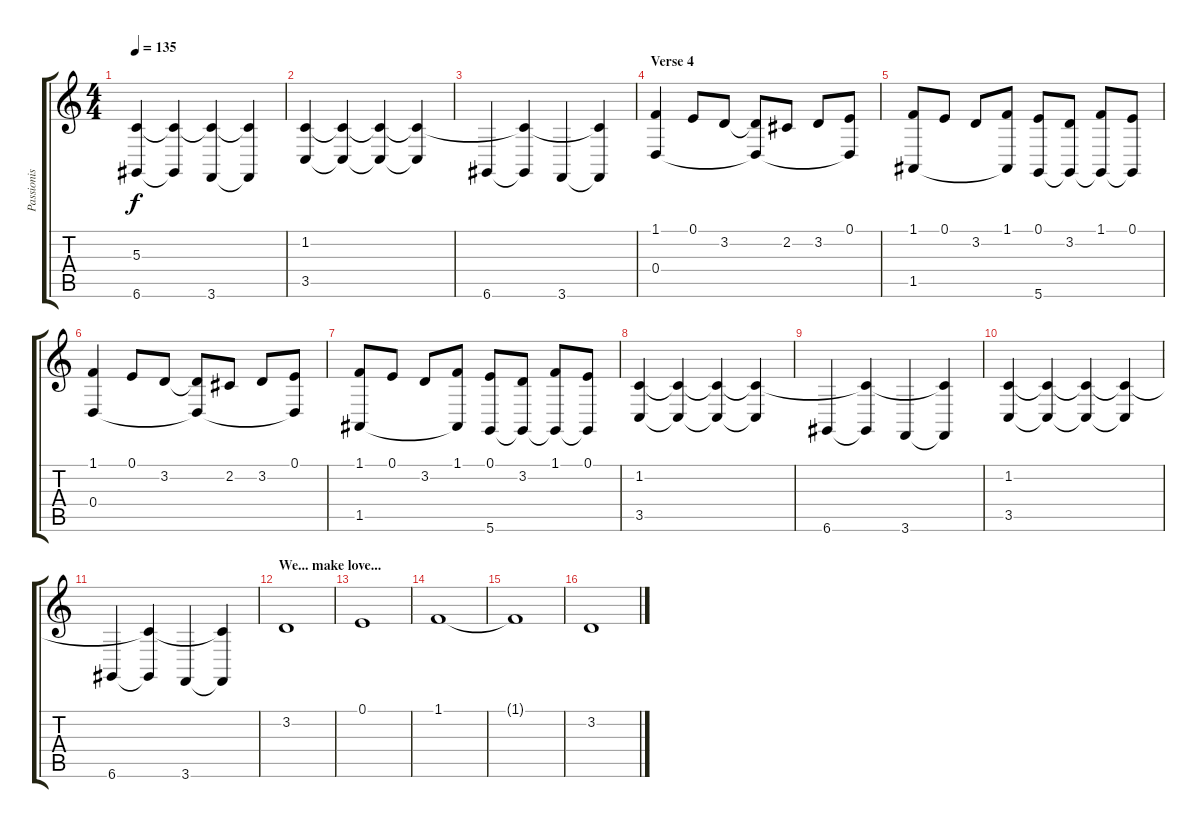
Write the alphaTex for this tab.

\track ("Passionis Strings" "Passionis ") {instrument stringensemble1}
\staff {score tabs}
\tuning (E4 B3 G3 D3 A2 D2) {hide}
\ts (4 4)
\tempo 135
\clef g2
\ks c
(5.3{t} 6.6).4{dy f} (5.3{t} 6.6{t}).4 (5.3{t} 3.6).4 (5.3{t} 3.6{t}).4 |
(1.2 3.5).4 (1.2{t} 3.5{t}).4 (1.2{t} 3.5{t}).4 (1.2{t} 3.5{t}).4 |
6.6.4 (1.2{t} 6.6{t}).4 3.6.4 (1.2{t} 3.6{t}).4 |
\section ("" "Verse 4")
(1.1 0.4).4 0.1.8 3.2.8 (3.2{t} 0.4{t}).8 2.2.8 3.2.8 (0.1 0.4{t}).8 |
(1.1 1.5).8 0.1.8 3.2.8 (1.1 1.5{t}).8 (0.1 5.6).8 (3.2 5.6{t}).8 (1.1 5.6{t}).8 (0.1 5.6{t}).8 |
(1.1 0.4).4 0.1.8 3.2.8 (3.2{t} 0.4{t}).8 2.2.8 3.2.8 (0.1 0.4{t}).8 |
(1.1 1.5).8 0.1.8 3.2.8 (1.1 1.5{t}).8 (0.1 5.6).8 (3.2 5.6{t}).8 (1.1 5.6{t}).8 (0.1 5.6{t}).8 |
(1.2 3.5).4 (1.2{t} 3.5{t}).4 (1.2{t} 3.5{t}).4 (1.2{t} 3.5{t}).4 |
6.6.4 (1.2{t} 6.6{t}).4 3.6.4 (1.2{t} 3.6{t}).4 |
(1.2 3.5).4 (1.2{t} 3.5{t}).4 (1.2{t} 3.5{t}).4 (1.2{t} 3.5{t}).4 |
6.6.4 (1.2{t} 6.6{t}).4 3.6.4 (1.2{t} 3.6{t}).4 |
\section ("" "We... make love...")
3.2.1 |
0.1.1 |
1.1.1 |
1.1{t}.1 |
3.2.1
